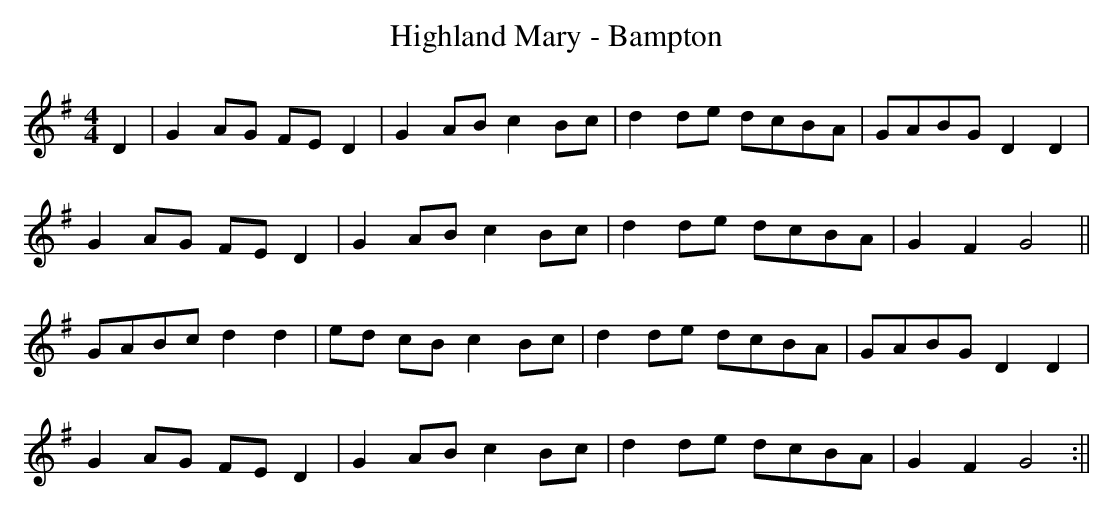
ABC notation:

X:1
T:Highland Mary - Bampton
M:4/4
L:1/8
K:G
D2|G2 AG FE D2|G2 AB c2 Bc|d2 de dcBA|GABG D2 D2|
G2 AG FE D2|G2 AB c2 Bc|d2 de dcBA|G2 F2 G4||
GABc d2 d2|ed cB c2 Bc|d2 de dcBA|GABG D2 D2|
G2 AG FE D2|G2 AB c2 Bc|d2 de dcBA|G2 F2 G4:||
